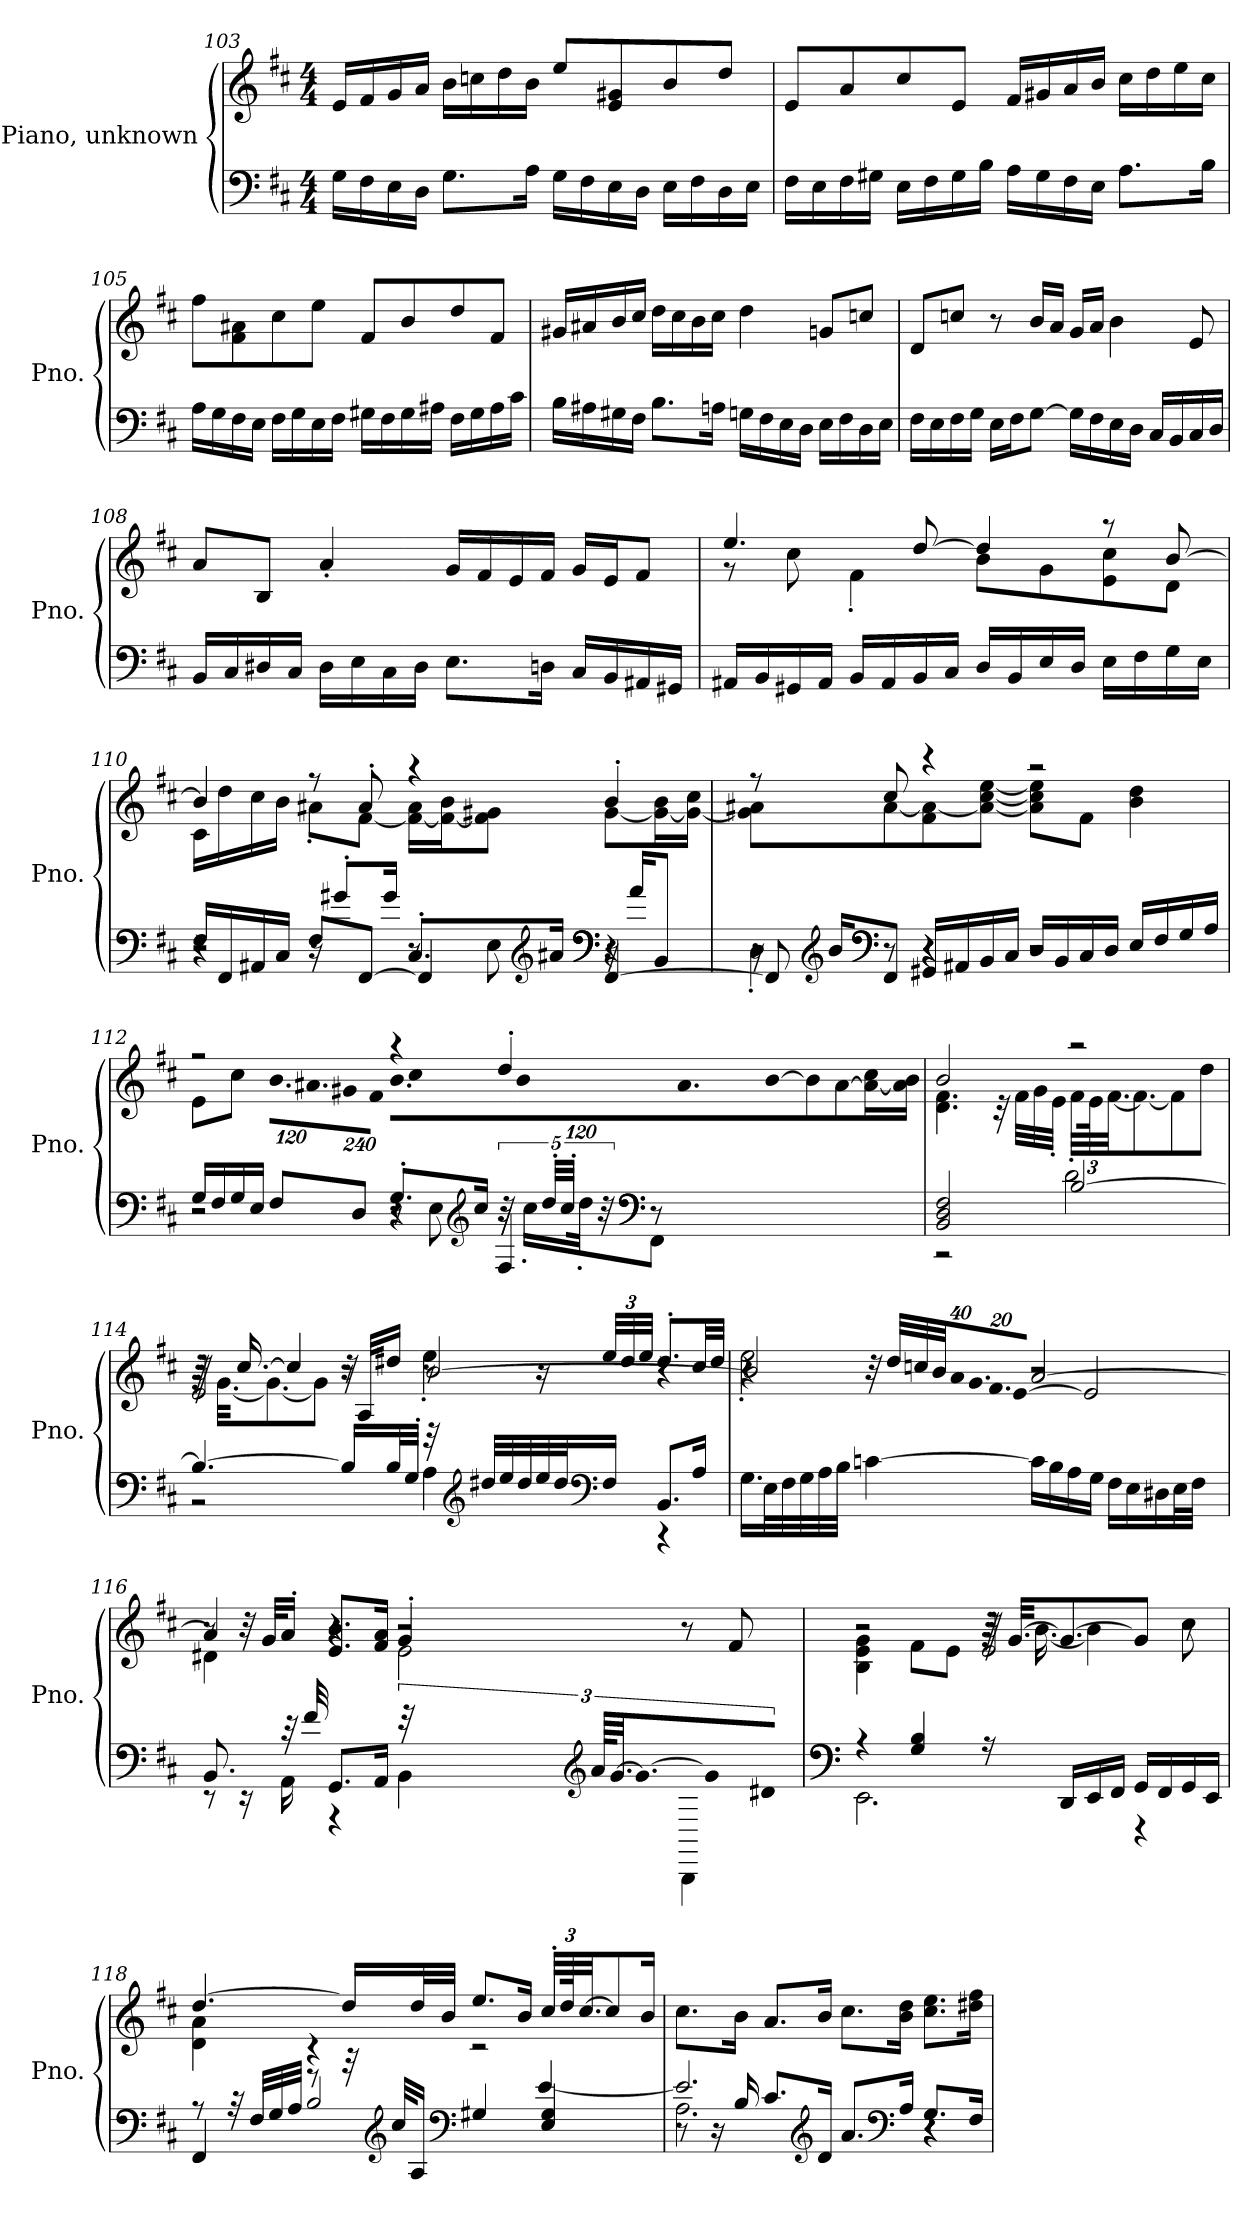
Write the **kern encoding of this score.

**kern	**kern
*part1	*part1
*staff2	*staff1
*I"Piano, unknown	*
*I'Pno.	*
!!LO:LB:g=z
*clefF4	*clefG2
*k[f#c#]	*k[f#c#]
*M4/4	*M4/4
=103	=103
16G\LL	16e/LL
16F#\	16f#/
16E\	16g/
16D\JJ	16a/JJ
8.G\L	16b\LL
.	16ccn\
.	16dd\
16A\Jk	16b\JJ
16G\LL	8ee/L
16F#\	.
16E\	8e/ 8g#X/
16D\JJ	.
16E\LL	8b/
16F#\	.
16D\	8dd/J
16E\JJ	.
=104	=104
16F#\LL	8e/L
16E\	.
16F#\	8a/
16G#X\JJ	.
16E\LL	8cc#/
16F#\	.
16G#\	8e/J
16B\JJ	.
16A\LL	16f#/LL
16G#\	16g#X/
16F#\	16a/
16E\JJ	16b/JJ
8.A\L	16cc#\LL
.	16dd\
.	16ee\
16B\Jk	16cc#\JJ
!!LO:LB:g=z
=105	=105
16A\LL	8ff#\L
16G\	.
16F#\	8f#\ 8a#X\
16E\JJ	.
16F#\LL	8cc#\
16G\	.
16E\	8ee\J
16F#\JJ	.
16G#X\LL	8f#/L
16F#\	.
16G#\	8b/
16A#X\JJ	.
16F#\LL	8dd/
16G#\	.
16A#\	8f#/J
16c#\JJ	.
=106	=106
16B\LL	16g#X/LL
16A#X\	16a#X/
16G#X\	16b/
16F#\JJ	16cc#/JJ
8.B\L	16dd\LL
.	16cc#\
.	16b\
16An\Jk	16cc#\JJ
16Gn\LL	4dd\
16F#\	.
16E\	.
16D\JJ	.
16E\LL	8gn/L
16F#\	.
16D\	8ccn/J
16E\JJ	.
!!LO:LB:g=z
=107	=107
16F#\LL	8d/L
16E\	.
16F#\	8ccn/J
16G\JJ	.
16E\LL	8r
16F#\J	.
[8G\J	16b/LL
.	16a/JJ
16G\LL]	16g/LL
16F#\	16a/JJ
16E\	4b\
16D\JJ	.
16C#/LL	.
16BB/	.
16C#/	8e/
16D/JJ	.
=108	=108
16BB/LL	8a/L
16C#/	.
16D#X/	8B/J
16C#/JJ	.
16D#\LL	4a'/
16E\	.
16C#\	.
16D#\JJ	.
8.E\L	16g/LL
.	16f#/
.	16e/
16Dn\Jk	16f#/JJ
16C#/LL	16g/LL
16BB/	16e/J
16AA#X/	8f#/J
16GG#X/JJ	.
!!LO:LB:g=z
=109	=109
*	*^
16AA#X/LL	4.ee/	8r
16BB/	.	.
16GG#X/	.	8cc#\
16AA#/JJ	.	.
16BB/LL	.	4f#'\
16AA#/	.	.
16BB/	[8dd/	.
16C#/JJ	.	.
16D/LL	4dd/]	8b\L
16BB/	.	.
16E/	.	8g\
16D/JJ	.	.
16E\LL	8r	8e\ 8cc#\
16F#\	.	.
16G\	[8b/	8d\J
16E\JJ	.	.
=110	=110	=110
*^	*	*
*	*^	*	*
16F#/LL	2r	4r	4b/]	16c#\LL
16FF#/	.	.	.	16dd\
16AA#X/	.	.	.	16cc#\
16C#/JJ	.	.	.	16b\JJ
16r	.	8F#/L	8r	8a#X'\L
8g#X'/L	.	.	.	.
.	.	[8FF#/J	8a#'/	[8f#\J
16g#/Jk	.	.	.	.
8.C#'/L	8r	4FF#/]	4r	16f#\_ 16a#\LL
.	.	.	.	16f#\_ 16b\J
.	8E\	.	.	8f#\] 8g#X\J
*clefG2	*	*	*	*
16a#X/Jk	.	.	.	.
*clefF4	*	*	*	*
16r	4r	[4FF#/	4b'/	[8g#\L
16a#/KL	.	.	.	.
8BB/J	.	.	.	16g#\_ 16b\L
.	.	.	.	16g#\_ 16cc#\JJ
!!LO:PB:g=z	!!
=111	=111	=111	=111	=111
16r	4D'\	8FF#/]	8r	8g#\] 8a#X\L
*clefG2	*	*	*	*
16b/KL	.	.	.	.
*clefF4	*	*	*	*
8FF#/J	.	8r	8cc#/	[8a#\
16GG#X/LL	4r	4r	4r	8f#\ 8a#\_
16AA#X/	.	.	.	.
16BB/	.	.	.	8a#\_ [8cc#\ [8ee\J
16C#/JJ	.	.	.	.
16D/LL	2r	2r	2r	8a#\] 8cc#\] 8ee\]L
16BB/	.	.	.	.
16C#/	.	.	.	8f#\J
16D/JJ	.	.	.	.
16E/LL	.	.	.	4b\ 4dd\
16F#/	.	.	.	.
16G/	.	.	.	.
16A/JJ	.	.	.	.
!!LO:LB:g=z	!!
=112	=112	=112	=112	=112
16G/LL	2r	2r	2r	8e\L
16F#/	.	.	.	.
16G/	.	.	.	8cc#\J
16E/JJ	.	.	.	.
*	*	*	*	*Xbrackettup
!	!	!	!	!LO:N:vis=32.
8F#/L	.	.	.	1920%103b\LLL
!	!	!	!	!LO:N:vis=32.
.	.	.	.	1920%103a#X\J
!	!	!	!	!LO:N:vis=16
.	.	.	.	1920%137g#X\
8D/J	.	.	.	.
!	!	!	!	!LO:N:vis=16
.	.	.	.	1920%137f#\JJ
!	!	!	!	!LO:N:vis=32.
8.G'/L	8r	4r	4r	1920%103b\LLL
!	!	!	!	!LO:N:vis=64
.	.	.	.	960%17cc#\L
!	!	!	!	!LO:N:vis=64
.	.	.	.	960%17b\
!	!	!	!	!LO:N:vis=64.
.	.	.	.	640%17a#\
.	.	.	.	1920ryy
!	!	!	!	!LO:N:vis=256
.	.	.	.	[1920%17b\JJJK
.	8E\	.	.	8b\]
*clefG2	*	*	*	*
16cc#/Jk	.	.	.	.
20r	32r	4F#/	4dd'/	[8a#\
.	16cc#'\LL	.	.	.
40dd'/LLL	.	.	.	.
40cc#'/JJJ	.	.	.	.
.	32dd'\JK	.	.	.
40r	.	.	.	.
*clefF4	*	*	*	*
8r	8FF#\J	.	.	16a#\_ 16cc#\L
.	.	.	.	16a#\] 16b\JJ
*	*v	*v	*	*
=113	=113	=113	=113
2BB/ 2D/ 2F#/	2r	2b/	4.d\ 4.f#\
.	.	.	32r
.	.	.	32f#\LLL
.	.	.	32g\
.	.	.	32e'\JJJ
[2B/	2d\	2r	48f#'\LLL
.	.	.	96e\K
.	.	.	[48.f#\JJ
.	.	.	8.f#\_
.	.	.	8f#\]
.	.	.	8dd\J
!!LO:LB:g=z
=114	=114	=114	=114
*	*	*	*^
4.B/_	2r	32r	64r	2e/
.	.	.	[32.g\KKL	.
.	.	[16.cc#/	.	.
.	.	.	8.g\_	.
.	.	4cc#/]	.	.
.	.	.	8g\J]	.
16B/LL]	.	32r	8r	.
.	.	32A/KLL	.	.
32B/L	.	16dd#X/JJ	.	.
32G'/JJJ	.	.	.	.
32r	4A\	8r	4ee'\	[2b/
*clefG2	*	*	*	*
32dd#X/LLL	.	.	.	.
32ee/	.	.	.	.
32dd#/	.	.	.	.
32ee/	.	16r	.	.
32dd#/J	.	.	.	.
*clefF4	*	*	*	*
16F#/JJ	.	48ee/LLL	.	.
.	.	48dd#/	.	.
.	.	48ee/JJJ	.	.
8.BB/L	4r	8.dd#'/L	4r	.
16A/Jk	.	32cc#/LL	.	.
.	.	32dd#/JJJ	.	.
*v	*v	*	*	*
!!LO:LB:g=z	!!	!!
=115	=115	=115	=115
16.G\LL	4r	2ee'\	2b/]
32E\L	.	.	.
32F#\	.	.	.
32G\	.	.	.
32A\	.	.	.
32B\JJJ	.	.	.
[4cn\	32r	.	.
.	32dd/LLL	.	.
.	32ccn/	.	.
.	32b/	.	.
!	!LO:N:vis=32	!	!
.	640%23a/	.	.
!	!LO:N:vis=64.	!	!
.	640%17g/L	.	.
!	!LO:N:vis=64.	!	!
.	640%17f#/J	.	.
!	!LO:N:vis=32	!	!
.	[640%23e/JJJ	.	.
16c\LL]	2e/]	2r	[2a/
16B\	.	.	.
16A\	.	.	.
16G\JJ	.	.	.
16F#\LL	.	.	.
16E\	.	.	.
16D#X\	.	.	.
32E\L	.	.	.
32F#\JJJ	.	.	.
!!LO:LB:g=z	!!	!!
=116	=116	=116	=116
*^	*	*	*
8.BB/	8r	8r	4d#X\	4a/]
.	16r	32r	.	.
.	.	32g/KLL	.	.
32r	16AA\	16a'/JJ	.	.
32f#/	.	.	.	.
8.GG/L	4r	8.e/ 8.b/L	4r	4r
16AA/Jk	.	16f#/ 16a/Jk	.	.
48r	4BB\	4g'/	2e\	2r
*clefG2	*	*	*	*
96a/KLLL	.	.	.	.
[48.g/JJ	.	.	.	.
8.g/_	.	.	.	.
8g/]	4BBB\	8r	.	.
8d#X/J	.	8f#/	.	.
=117	=117	=117	=117	=117
*clefF4	*	*	*	*
4r	2.EE\	2r	4B\ 4e\ 4g\	2r
4G/ 4B/	.	.	8f#\L	.
.	.	.	8e\J	.
16r	.	64r	32r	2e/
.	.	[32.g/KKL	.	.
.	.	.	[16.b\	.
16DD/LL	.	8.g/_	.	.
16EE/	.	.	4b\]	.
16FF#/JJ	.	.	.	.
16GG/LL	4r	8g/J]	.	.
16FF#/	.	.	.	.
16GG/	.	8r	8cc#\	.
16EE/JJ	.	.	.	.
*	*	*	*v	*v
!!LO:LB:g=z
=118	=118	=118	=118
8r	4FF#/	[4.dd/	4d\ 4a\
32r	.	.	.
32F#/LLL	.	.	.
32G/	.	.	.
32A/JJJ	.	.	.
8r	2B/	.	4r
32r	.	16dd/LL]	.
*clefG2	*	*	*
32cc#/KLL	.	.	.
16A/JJ	.	32dd/L	.
.	.	32b/JJJ	.
*clefF4	*	*	*
4G#X/	.	8.ee/L	2r
.	.	16b/Jk	.
4E/ 4G#/	[4e/	48cc#'/LLL	.
.	.	96dd/K	.
.	.	[48.cc#/JJ	.
.	.	8cc#/]	.
.	.	16b/Jk	.
*	*	*v	*v
=119	=119	=119
*	*^	*
8r	2.A\	2.e/]	8.cc#\L
16r	.	.	.
16B/	.	.	16b\Jk
8.c#/L	.	.	8.a/L
*clefG2	*	*	*
16d/Jk	.	.	16b/Jk
8.a/L	.	.	8.cc#\L
*clefF4	*	*	*
16A/Jk	.	.	16b\ 16dd\Jk
8.G/L	4r	4r	8.cc#\ 8.ee\L
16F#/Jk	.	.	16dd#X\ 16ff#\Jk
*v	*v	*v	*
=	=
*-	*-
